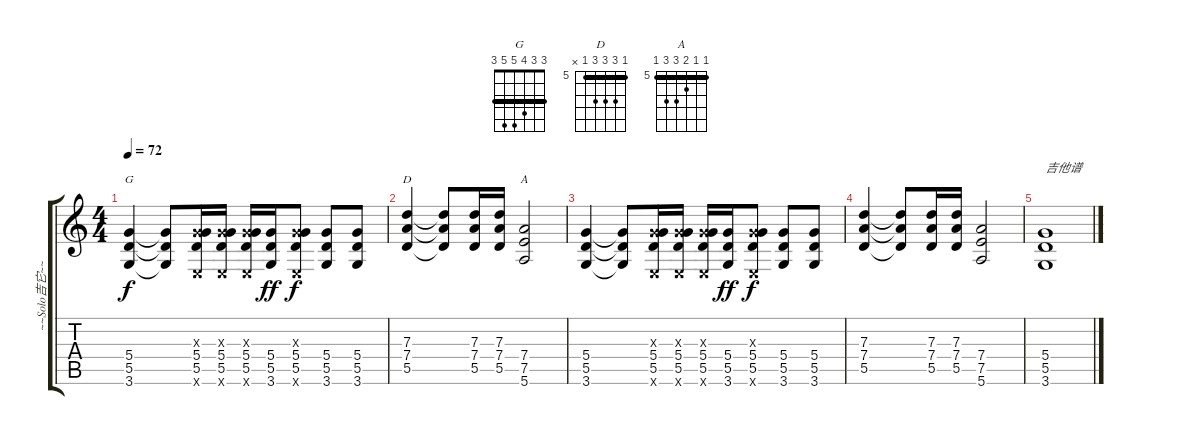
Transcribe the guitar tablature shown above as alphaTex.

\track ("~~Solo吉它~~" "~~Solo吉它~~") {instrument distortionguitar}
\staff {score tabs}
\tuning (E4 B3 G3 D3 A2 E2) {hide}
\chord ("G" 3 3 4 5 5 3) {barre 3}
\chord ("D" 5 7 7 7 5 x) {firstfret 5 barre 5}
\chord ("A" 5 5 6 7 7 5) {firstfret 5 barre 5}
\ts (4 4)
\tempo 72
\clef g2
\ks c
(5.4 5.5 3.6).4{ch "G" dy f} (5.4{t} 5.5{t} 3.6{t}).8 (0.3{x} 5.4 5.5 0.6{x}).16 (0.3{x} 5.4 5.5 0.6{x}).16 (0.3{x} 5.4 5.5 0.6{x}).16 (5.4 5.5 3.6).16{dy ff} (0.3{x} 5.4 5.5 0.6{x}).8{dy f} (5.4 5.5 3.6).8 (5.4 5.5 3.6).8 |
(7.3 7.4 5.5).4{ch "D" instrument distortionguitar} (7.3{t} 7.4{t} 5.5{t}).8 (7.3 7.4 5.5).16 (7.3 7.4 5.5).16 (7.4 7.5 5.6).2{ch "A"} |
(5.4 5.5 3.6).4 (5.4{t} 5.5{t} 3.6{t}).8 (0.3{x} 5.4 5.5 0.6{x}).16 (0.3{x} 5.4 5.5 0.6{x}).16 (0.3{x} 5.4 5.5 0.6{x}).16 (5.4 5.5 3.6).16{dy ff} (0.3{x} 5.4 5.5 0.6{x}).8{dy f} (5.4 5.5 3.6).8 (5.4 5.5 3.6).8 |
(7.3 7.4 5.5).4{instrument distortionguitar} (7.3{t} 7.4{t} 5.5{t}).8 (7.3 7.4 5.5).16 (7.3 7.4 5.5).16 (7.4 7.5 5.6).2 |
(5.4 5.5 3.6).1{txt "吉他谱"}
